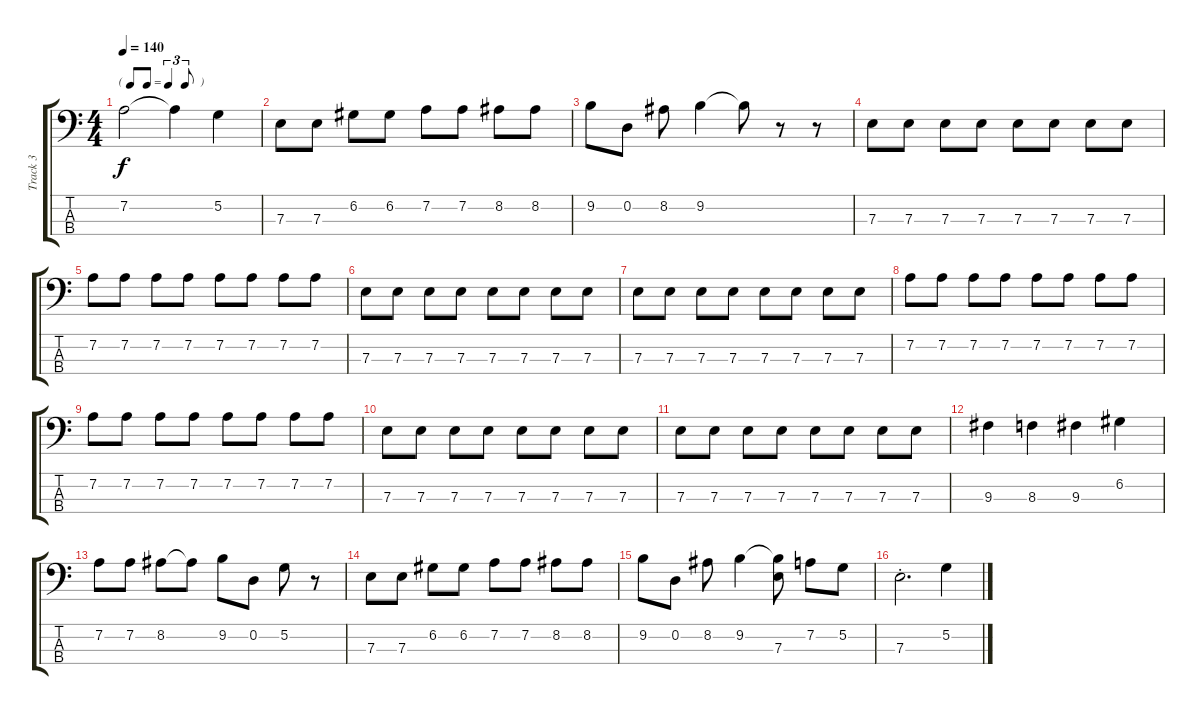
\track ("Track 3" "Track 3") {instrument electricbassfinger}
\staff {score tabs}
\tuning (G2 D2 A1 E1) {hide}
\ts (4 4)
\tf triplet8th
\tempo 140
\clef f4
\ks c
7.2.2{dy f} 7.2{t}.4 5.2.4 |
7.3.8 7.3.8 6.2.8 6.2.8 7.2.8 7.2.8 8.2.8 8.2.8 |
9.2.8 0.2.8 8.2.8 9.2.4 9.2{t}.8 r.8 r.8 |
7.3.8 7.3.8 7.3.8 7.3.8 7.3.8 7.3.8 7.3.8 7.3.8 |
7.2.8 7.2.8 7.2.8 7.2.8 7.2.8 7.2.8 7.2.8 7.2.8 |
7.3.8 7.3.8 7.3.8 7.3.8 7.3.8 7.3.8 7.3.8 7.3.8 |
7.3.8 7.3.8 7.3.8 7.3.8 7.3.8 7.3.8 7.3.8 7.3.8 |
7.2.8 7.2.8 7.2.8 7.2.8 7.2.8 7.2.8 7.2.8 7.2.8 |
7.2.8 7.2.8 7.2.8 7.2.8 7.2.8 7.2.8 7.2.8 7.2.8 |
7.3.8 7.3.8 7.3.8 7.3.8 7.3.8 7.3.8 7.3.8 7.3.8 |
7.3.8 7.3.8 7.3.8 7.3.8 7.3.8 7.3.8 7.3.8 7.3.8 |
9.3.4 8.3.4 9.3.4 6.2.4 |
7.2.8 7.2.8 8.2.8 8.2{t}.8 9.2.8 0.2.8 5.2.8 r.8 |
7.3.8 7.3.8 6.2.8 6.2.8 7.2.8 7.2.8 8.2.8 8.2.8 |
9.2.8 0.2.8 8.2.8 9.2.4 (9.2{t} 7.3).8 7.2.8 5.2.8 |
7.3{st}.2{d} 5.2.4
